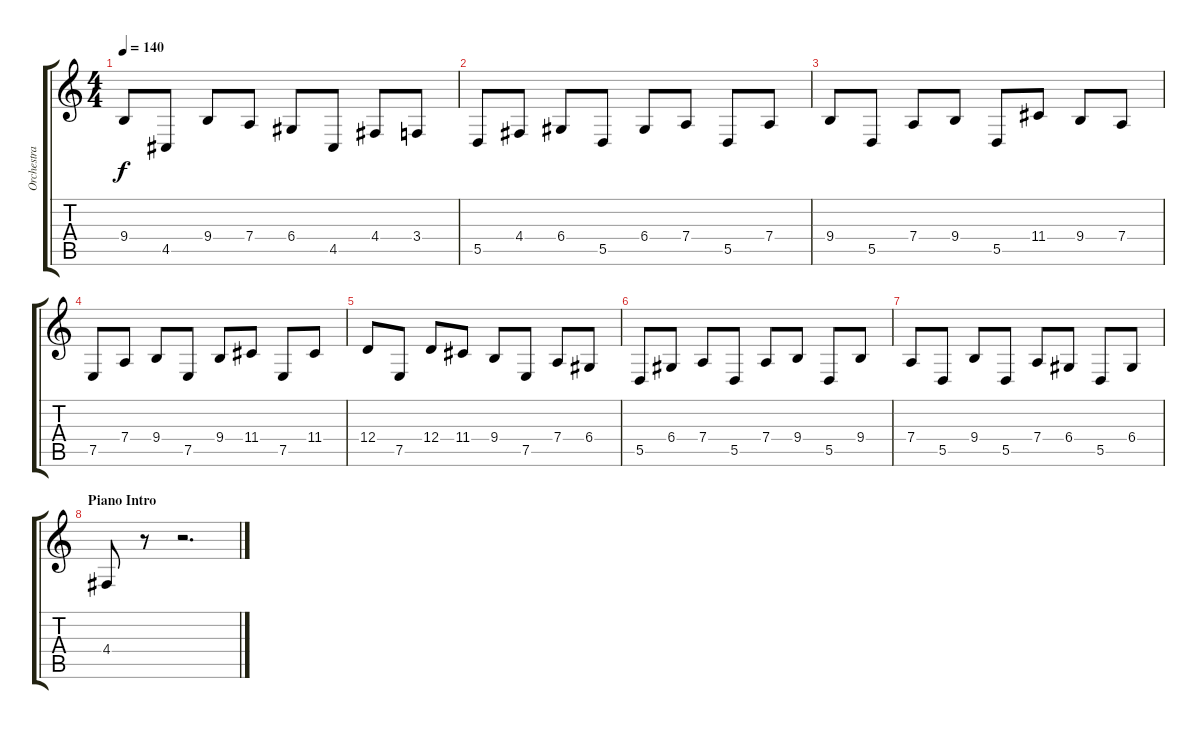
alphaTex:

\track ("Orchestra - Organ" "Orchestra ") {instrument churchorgan}
\staff {score tabs}
\tuning (E4 B3 G3 D3 A2 E2) {hide}
\ts (4 4)
\tempo 140
\clef g2
\ks c
9.4.8{dy f} 4.5.8 9.4.8 7.4.8 6.4.8 4.5.8 4.4.8 3.4.8 |
5.5.8 4.4.8 6.4.8 5.5.8 6.4.8 7.4.8 5.5.8 7.4.8 |
9.4.8 5.5.8 7.4.8 9.4.8 5.5.8 11.4.8 9.4.8 7.4.8 |
7.5.8 7.4.8 9.4.8 7.5.8 9.4.8 11.4.8 7.5.8 11.4.8 |
12.4.8 7.5.8 12.4.8 11.4.8 9.4.8 7.5.8 7.4.8 6.4.8 |
5.5.8 6.4.8 7.4.8 5.5.8 7.4.8 9.4.8 5.5.8 9.4.8 |
7.4.8 5.5.8 9.4.8 5.5.8 7.4.8 6.4.8 5.5.8 6.4.8 |
\section ("" "Piano Intro")
4.4.8 r.8 r.2{d}
